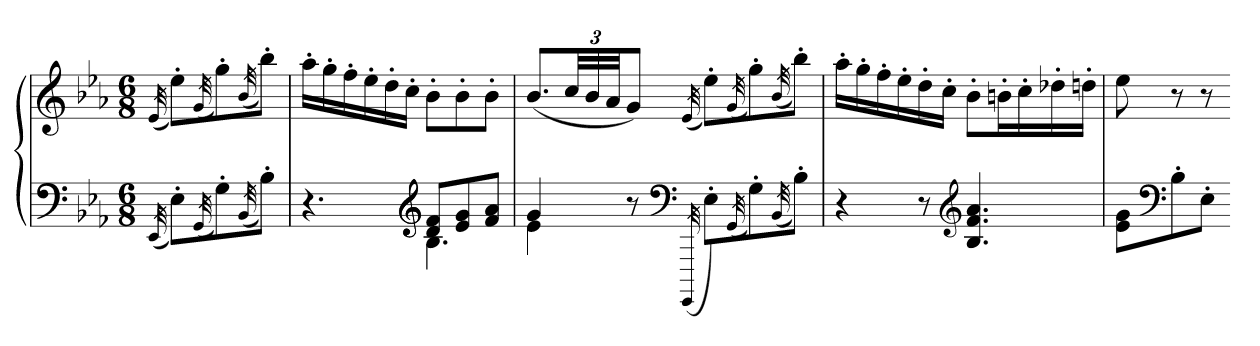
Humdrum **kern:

**kern	**kern
*part1	*part1
*staff2	*staff1
*clefF4	*clefG2
*k[b-e-a-]	*k[b-e-a-]
*E-:	*E-:
*M6/8	*M6/8
=	=
(32qEE-	(32qe-
8E-'L)	8ee-'L)
(32qGG	(32qg
8G')	8gg')
(32qBB-	(32qb-
8B-'J)	8bb-'J)
=85	=85
*^	*
4.r	4.ryy	16aa-'LL
.	.	16gg'
.	.	16ff'
.	.	16ee-'
.	.	16dd'
.	.	16cc'JJ
*clefG2	*	*
8d 8fL	4.B-	8b-'L
8e- 8g	.	8b-'
8f 8a-J	.	8b-'J
=86	=86	=86
4g	4e-	(8.b-L
.	.	48ccLL
.	.	48b-
.	.	48a-JJ
8r	2ryy	8gJ)
(32qEE-	.	.
*clefF4	*	*
.	.	(32qe-
8E-'L)	.	8ee-'L)
(32qGG	.	(32qg
8G')	.	8gg')
(32qBB-	.	(32qb-
8B-'J)	.	8bb-'J)
*v	*v	*
=87	=87
4r	16aa-'LL
.	16gg'
.	16ff'
.	16ee-'
8r	16dd'
.	16cc'JJ
*clefG2	*
4.B- 4.f 4.a-	8b-'L
.	16bn'L
.	16cc'
.	16dd-X'
.	16ddn'JJ
=88	=88
8e- 8gL	8ee-
*clefF4	*
8B-'	8r
8E-'J	8r
=-	=-
*-	*-
